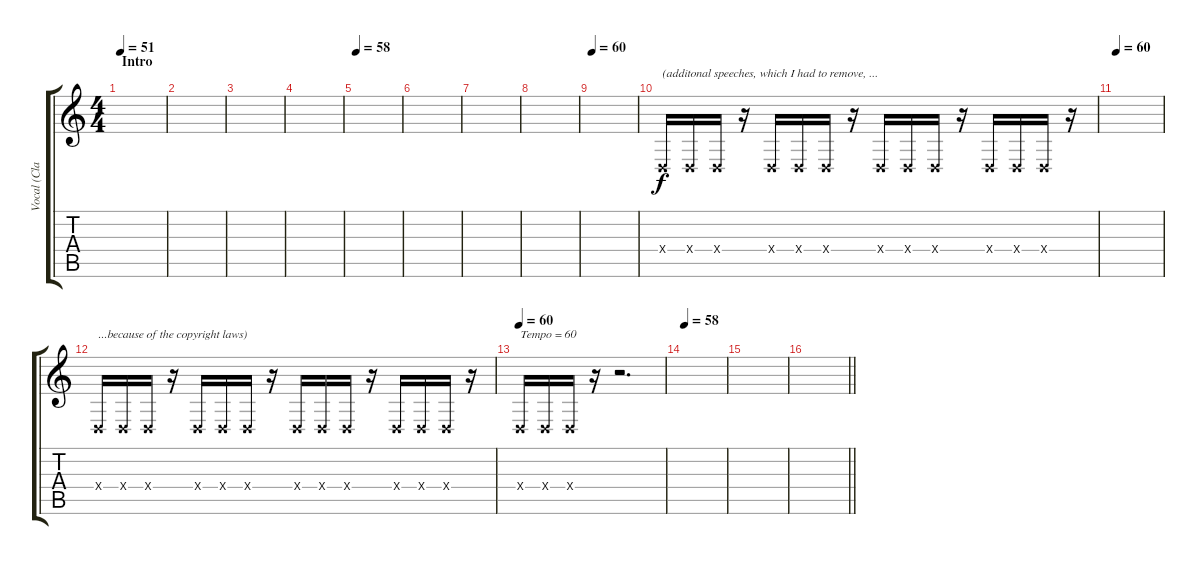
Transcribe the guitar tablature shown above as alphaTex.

\track ("Vocal (Clare Torry)" "Vocal (Cla") {instrument choiraahs}
\staff {score tabs}
\tuning (E4 B3 G3 D3 A2 E2) {hide}
\ts (4 4)
\section ("" "Intro")
\tempo 51
\tempo 57
\tempo 51
\clef g2
\ks c
|
|
|
|
\tempo 58
|
|
|
|
\tempo 60
|
0.4{x}.16{txt "(additonal speeches, which I had to remove, ..."} 0.4{x}.16 0.4{x}.16 r.16 0.4{x}.16 0.4{x}.16 0.4{x}.16 r.16 0.4{x}.16 0.4{x}.16 0.4{x}.16 r.16 0.4{x}.16 0.4{x}.16 0.4{x}.16 r.16 |
\tempo 60
|
0.4{x}.16{txt "...because of the copyright laws)"} 0.4{x}.16 0.4{x}.16 r.16 0.4{x}.16 0.4{x}.16 0.4{x}.16 r.16 0.4{x}.16 0.4{x}.16 0.4{x}.16 r.16 0.4{x}.16 0.4{x}.16 0.4{x}.16 r.16 |
\tempo 60
0.4{x}.16{txt "Tempo = 60"} 0.4{x}.16 0.4{x}.16 r.16 r.2{d} |
\tempo 58
|
|
\barLineRight lightlight
